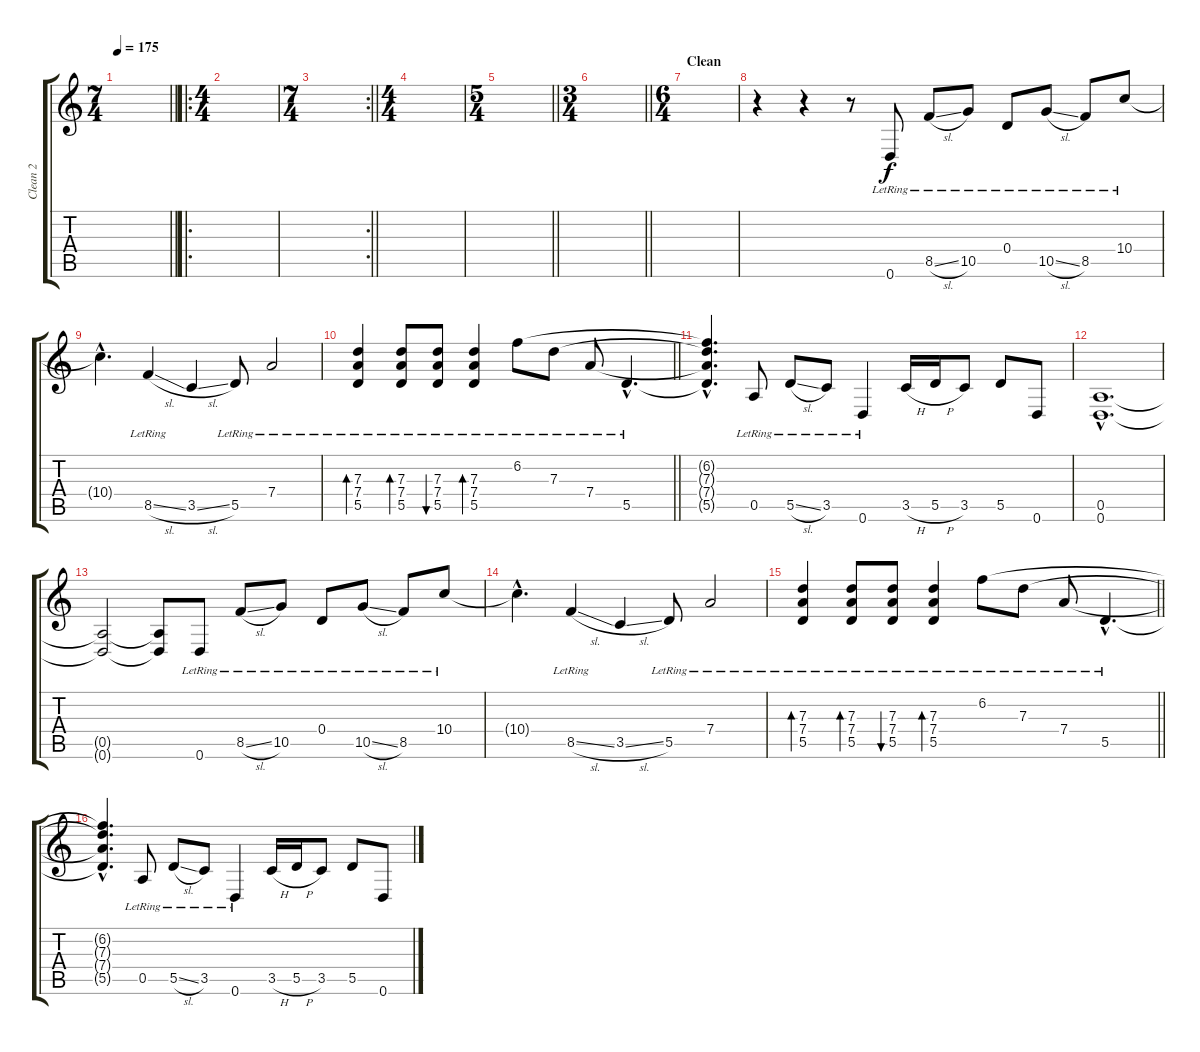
\track ("Clean 2" "Clean 2") {instrument electricguitarjazz}
\staff {score tabs}
\tuning (E4 B3 G3 D3 A2 D2) {hide}
\ts (7 4)
\tempo 175
\clef g2
\barLineRight lightlight
\ks c
|
\ro
\ts (4 4)
|
\rc 2
\ts (7 4)
\barLineRight lightlight
|
\ts (4 4)
|
\ts (5 4)
\barLineRight lightlight
|
\ts (3 4)
\barLineRight lightlight
|
\ts (6 4)
\section ("" "Clean")
|
r.4 r.4 r.8 0.6{lr}.8 8.5{sl lr}.8 10.5{lr}.8 0.4{lr}.8 10.5{sl lr}.8 8.5{lr}.8 10.4{lr}.8 |
10.4{hac t}.4{d} 8.5{sl lr}.4 3.5{sl}.4 5.5{lr}.8 7.4{lr}.2 |
\barLineRight lightlight
(7.3{lr} 7.4{lr} 5.5{lr}).4{bd 60} (7.3{lr} 7.4{lr} 5.5{lr}).8{bd 120} (7.3{lr} 7.4{lr} 5.5{lr}).8{bu 120} (7.3{lr} 7.4{lr} 5.5{lr}).4{bd 120} 6.2{lr}.8 7.3{lr}.8 7.4{lr}.8 5.5{hac lr}.4{d} |
(6.2{hac t} 7.3{hac t} 7.4{hac t} 5.5{hac t}).4{d} 0.5{lr}.8 5.5{sl lr}.8 3.5{lr}.8 0.6{lr}.4 3.5{h}.16 5.5{h}.16 3.5.8 5.5.8 0.6.8 |
(0.5{hac} 0.6{hac}).1{d} |
(0.5{t} 0.6{t}).2 (0.5{t} 0.6{t}).8 0.6{lr}.8 8.5{sl lr}.8 10.5{lr}.8 0.4{lr}.8 10.5{sl lr}.8 8.5{lr}.8 10.4{lr}.8 |
10.4{hac t}.4{d} 8.5{sl lr}.4 3.5{sl}.4 5.5{lr}.8 7.4{lr}.2 |
\barLineRight lightlight
(7.3{lr} 7.4{lr} 5.5{lr}).4{bd 60} (7.3{lr} 7.4{lr} 5.5{lr}).8{bd 120} (7.3{lr} 7.4{lr} 5.5{lr}).8{bu 120} (7.3{lr} 7.4{lr} 5.5{lr}).4{bd 120} 6.2{lr}.8 7.3{lr}.8 7.4{lr}.8 5.5{hac lr}.4{d} |
(6.2{hac t} 7.3{hac t} 7.4{hac t} 5.5{hac t}).4{d} 0.5{lr}.8 5.5{sl lr}.8 3.5{lr}.8 0.6{lr}.4 3.5{h}.16 5.5{h}.16 3.5.8 5.5.8 0.6.8
